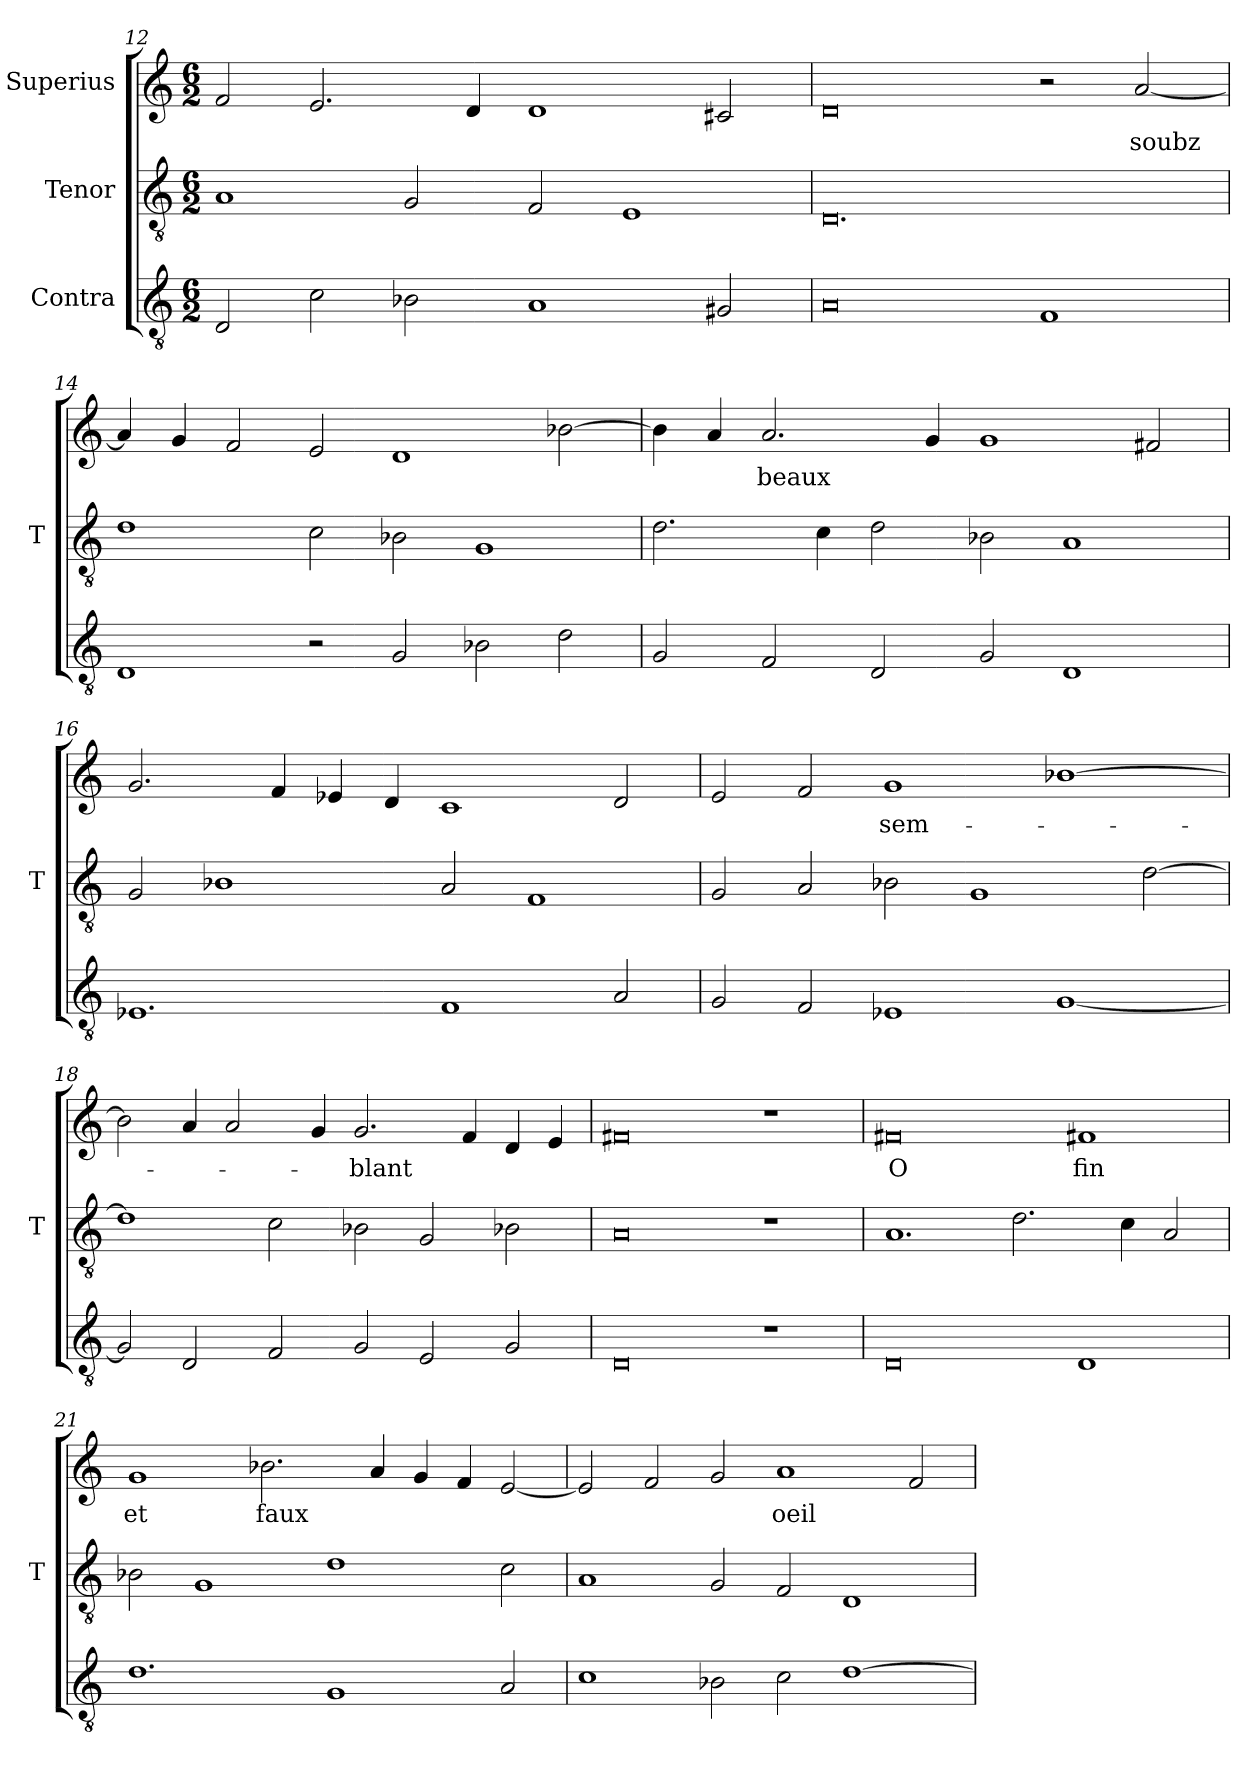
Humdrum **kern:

**kern	**kern	**kern	**text
*part3	*part2	*part1	*part1
*staff3	*staff2	*staff1	*staff1
*I"Contra	*I"Tenor	*I"Superius	*
*	*I'T	*	*
*clefGv2	*clefGv2	*clefG2	*
*M6/2	*M6/2	*M6/2	*
=12	=12	=12	=12
2D	1A	2f	.
2c	.	2.e	.
2B-X	2G	.	.
.	.	4d	.
1A	2F	1d	.
.	1E	.	.
2G#X	.	2c#X	.
=13	=13	=13	=13
0A	0.D	0d	.
1F	.	2r	.
.	.	[2a	-soubz
=14	=14	=14	=14
1D	1d	4a]	.
.	.	4g	.
.	.	2f	.
2r	2c	2e	.
2G	2B-X	1d	.
2B-X	1G	.	.
2d	.	[2b-X	.
=15	=15	=15	=15
2G	2.d	4b-]	.
.	.	4a	.
2F	.	2.a	-beaux
.	4c	.	.
2D	2d	.	.
.	.	4g	.
2G	2B-X	1g	.
1D	1A	.	.
.	.	2f#X	.
=16	=16	=16	=16
1.E-X	2G	2.g	.
.	1B-X	.	.
.	.	4f	.
.	.	4e-X	.
.	.	4d	.
1F	2A	1c	.
.	1F	.	.
2A	.	2d	.
=17	=17	=17	=17
2G	2G	2e	.
2F	2A	2f	.
1E-X	2B-X	1g	sem-
.	1G	.	.
[1G	.	[1b-X	.
.	[2d	.	.
=18	=18	=18	=18
2G]	1d]	2b-]	.
2D	.	4a	.
.	.	2a	.
2F	2c	.	.
.	.	4g	.
2G	2B-X	2.g	-blant
2E	2G	.	.
.	.	4f	.
2G	2B-X	4d	.
.	.	4e	.
=19	=19	=19	=19
0D	0A	0f#X	.
1r	1r	1r	.
=20	=20	=20	=20
0D	1.A	0f#X	-O
.	2.d	.	.
1D	.	1f#X	-fin
.	4c	.	.
.	2A	.	.
=21	=21	=21	=21
1.d	2B-X	1g	-et
.	1G	.	.
.	.	2.b-X	-faux
1G	1d	.	.
.	.	4a	.
.	.	4g	.
.	.	4f	.
2A	2c	[2e	.
=22	=22	=22	=22
1c	1A	2e]	.
.	.	2f	.
2B-X	2G	2g	.
2c	2F	1a	-oeil
[1d	1D	.	.
.	.	2f	.
=	=	=	=
*-	*-	*-	*-
